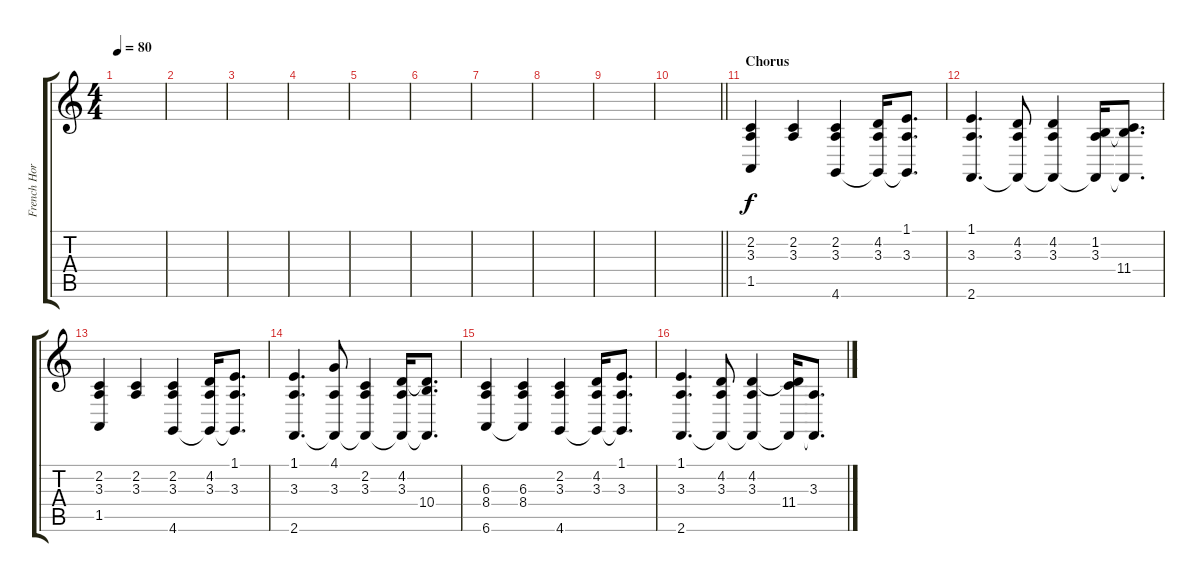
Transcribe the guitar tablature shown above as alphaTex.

\track ("French Horns (Dizzy Reed)" "French Hor") {instrument frenchhorn}
\staff {score tabs}
\tuning (Eb4 Bb3 Gb3 Db3 Ab2 Eb2) {hide}
\ts (4 4)
\tempo 80
\clef g2
\ks c
|
|
|
|
|
|
|
|
|
\barLineRight lightlight
|
\section ("" "Chorus")
(2.2 3.3 1.5).4 (2.2 3.3).4 (2.2 3.3 4.6).4 (4.2 3.3 4.6{t}).16 (1.1 3.3 4.6{t}).8{d} |
(1.1 3.3 2.6).4{d} (4.2 3.3 2.6{t}).8 (4.2 3.3 2.6{t}).4 (1.2 3.3 2.6{t}).16 (1.2{t} 11.4 2.6{t}).8{d} |
(2.2 3.3 1.5).4 (2.2 3.3).4 (2.2 3.3 4.6).4 (4.2 3.3 4.6{t}).16 (1.1 3.3 4.6{t}).8{d} |
(1.1 3.3 2.6).4{d} (4.1 3.3 2.6{t}).8 (2.2 3.3 2.6{t}).4 (4.2 3.3 2.6{t}).16 (4.2{t} 10.4 2.6{t}).8{d} |
(6.3 8.4 6.6).4 (6.3 8.4 6.6{t}).4 (2.2 3.3 4.6).4 (4.2 3.3 4.6{t}).16 (1.1 3.3 4.6{t}).8{d} |
(1.1 3.3 2.6).4{d} (4.2 3.3 2.6{t}).8 (4.2 3.3 2.6{t}).4 (4.2{t} 11.4 2.6{t}).16 (3.3 2.6{t}).8{d}
